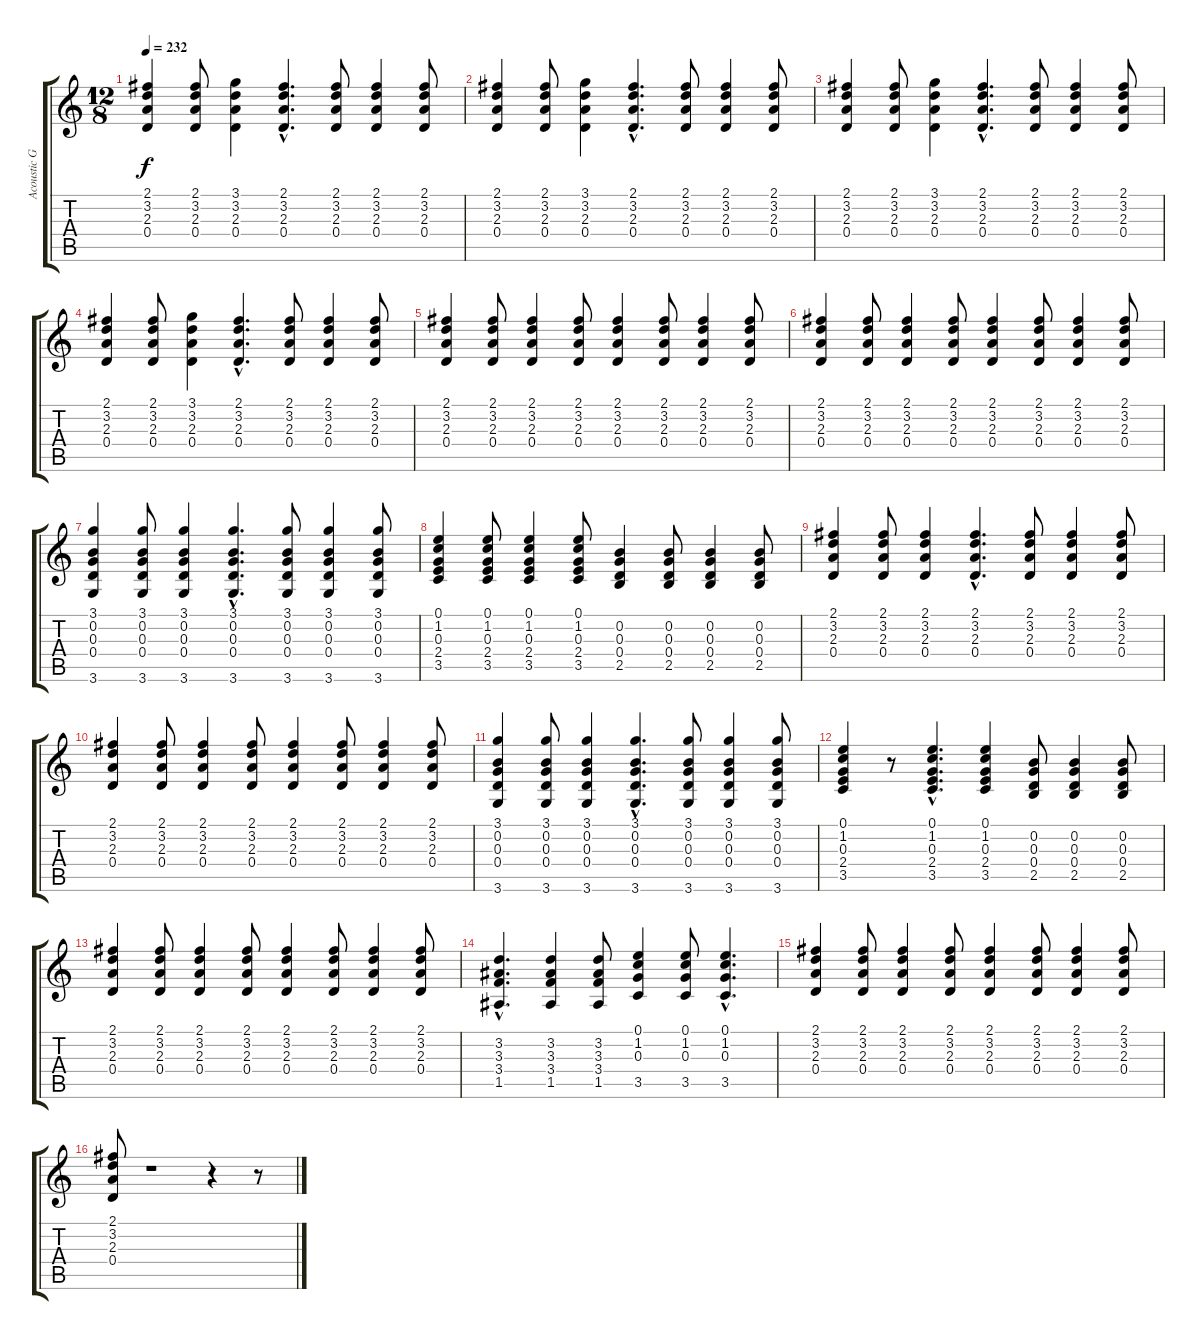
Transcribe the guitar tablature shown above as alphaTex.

\track ("Acoustic Guitar" "Acoustic G") {instrument acousticguitarsteel}
\staff {score tabs}
\tuning (E4 B3 G3 D3 A2 E2) {hide}
\ts (12 8)
\tempo 232
\clef g2
\ks c
(2.1 3.2 2.3 0.4).4{dy f instrument acousticguitarsteel} (2.1 3.2 2.3 0.4).8 (3.1 3.2 2.3 0.4).4 (2.1{hac} 3.2{hac} 2.3{hac} 0.4{hac}).4{d} (2.1 3.2 2.3 0.4).8 (2.1 3.2 2.3 0.4).4 (2.1 3.2 2.3 0.4).8 |
(2.1 3.2 2.3 0.4).4 (2.1 3.2 2.3 0.4).8 (3.1 3.2 2.3 0.4).4 (2.1{hac} 3.2{hac} 2.3{hac} 0.4{hac}).4{d} (2.1 3.2 2.3 0.4).8 (2.1 3.2 2.3 0.4).4 (2.1 3.2 2.3 0.4).8 |
(2.1 3.2 2.3 0.4).4 (2.1 3.2 2.3 0.4).8 (3.1 3.2 2.3 0.4).4 (2.1{hac} 3.2{hac} 2.3{hac} 0.4{hac}).4{d} (2.1 3.2 2.3 0.4).8 (2.1 3.2 2.3 0.4).4 (2.1 3.2 2.3 0.4).8 |
(2.1 3.2 2.3 0.4).4 (2.1 3.2 2.3 0.4).8 (3.1 3.2 2.3 0.4).4 (2.1{hac} 3.2{hac} 2.3{hac} 0.4{hac}).4{d} (2.1 3.2 2.3 0.4).8 (2.1 3.2 2.3 0.4).4 (2.1 3.2 2.3 0.4).8 |
(2.1 3.2 2.3 0.4).4 (2.1 3.2 2.3 0.4).8 (2.1 3.2 2.3 0.4).4 (2.1 3.2 2.3 0.4).8 (2.1 3.2 2.3 0.4).4 (2.1 3.2 2.3 0.4).8 (2.1 3.2 2.3 0.4).4 (2.1 3.2 2.3 0.4).8 |
(2.1 3.2 2.3 0.4).4 (2.1 3.2 2.3 0.4).8 (2.1 3.2 2.3 0.4).4 (2.1 3.2 2.3 0.4).8 (2.1 3.2 2.3 0.4).4 (2.1 3.2 2.3 0.4).8 (2.1 3.2 2.3 0.4).4 (2.1 3.2 2.3 0.4).8 |
(3.1 0.2 0.3 0.4 3.6).4 (3.1 0.2 0.3 0.4 3.6).8 (3.1 0.2 0.3 0.4 3.6).4 (3.1{hac} 0.2{hac} 0.3{hac} 0.4{hac} 3.6{hac}).4{d} (3.1 0.2 0.3 0.4 3.6).8 (3.1 0.2 0.3 0.4 3.6).4 (3.1 0.2 0.3 0.4 3.6).8 |
(0.1 1.2 0.3 2.4 3.5).4 (0.1 1.2 0.3 2.4 3.5).8 (0.1 1.2 0.3 2.4 3.5).4 (0.1 1.2 0.3 2.4 3.5).8 (0.2 0.3 0.4 2.5).4 (0.2 0.3 0.4 2.5).8 (0.2 0.3 0.4 2.5).4 (0.2 0.3 0.4 2.5).8 |
(2.1 3.2 2.3 0.4).4 (2.1 3.2 2.3 0.4).8 (2.1 3.2 2.3 0.4).4 (2.1{hac} 3.2{hac} 2.3{hac} 0.4{hac}).4{d} (2.1 3.2 2.3 0.4).8 (2.1 3.2 2.3 0.4).4 (2.1 3.2 2.3 0.4).8 |
(2.1 3.2 2.3 0.4).4 (2.1 3.2 2.3 0.4).8 (2.1 3.2 2.3 0.4).4 (2.1 3.2 2.3 0.4).8 (2.1 3.2 2.3 0.4).4 (2.1 3.2 2.3 0.4).8 (2.1 3.2 2.3 0.4).4 (2.1 3.2 2.3 0.4).8 |
(3.1 0.2 0.3 0.4 3.6).4 (3.1 0.2 0.3 0.4 3.6).8 (3.1 0.2 0.3 0.4 3.6).4 (3.1{hac} 0.2{hac} 0.3{hac} 0.4{hac} 3.6{hac}).4{d} (3.1 0.2 0.3 0.4 3.6).8 (3.1 0.2 0.3 0.4 3.6).4 (3.1 0.2 0.3 0.4 3.6).8 |
(0.1 1.2 0.3 2.4 3.5).4 r.8 (0.1{hac} 1.2{hac} 0.3{hac} 2.4{hac} 3.5{hac}).4{d} (0.1 1.2 0.3 2.4 3.5).4 (0.2 0.3 0.4 2.5).8 (0.2 0.3 0.4 2.5).4 (0.2 0.3 0.4 2.5).8 |
(2.1 3.2 2.3 0.4).4 (2.1 3.2 2.3 0.4).8 (2.1 3.2 2.3 0.4).4 (2.1 3.2 2.3 0.4).8 (2.1 3.2 2.3 0.4).4 (2.1 3.2 2.3 0.4).8 (2.1 3.2 2.3 0.4).4 (2.1 3.2 2.3 0.4).8 |
(3.2{hac} 3.3{hac} 3.4{hac} 1.5{hac}).4{d} (3.2 3.3 3.4 1.5).4 (3.2 3.3 3.4 1.5).8 (0.1 1.2 0.3 3.5).4 (0.1 1.2 0.3 3.5).8 (0.1{hac} 1.2{hac} 0.3{hac} 3.5{hac}).4{d} |
(2.1 3.2 2.3 0.4).4 (2.1 3.2 2.3 0.4).8 (2.1 3.2 2.3 0.4).4 (2.1 3.2 2.3 0.4).8 (2.1 3.2 2.3 0.4).4 (2.1 3.2 2.3 0.4).8 (2.1 3.2 2.3 0.4).4 (2.1 3.2 2.3 0.4).8 |
(2.1 3.2 2.3 0.4).8 r.1 r.4 r.8
